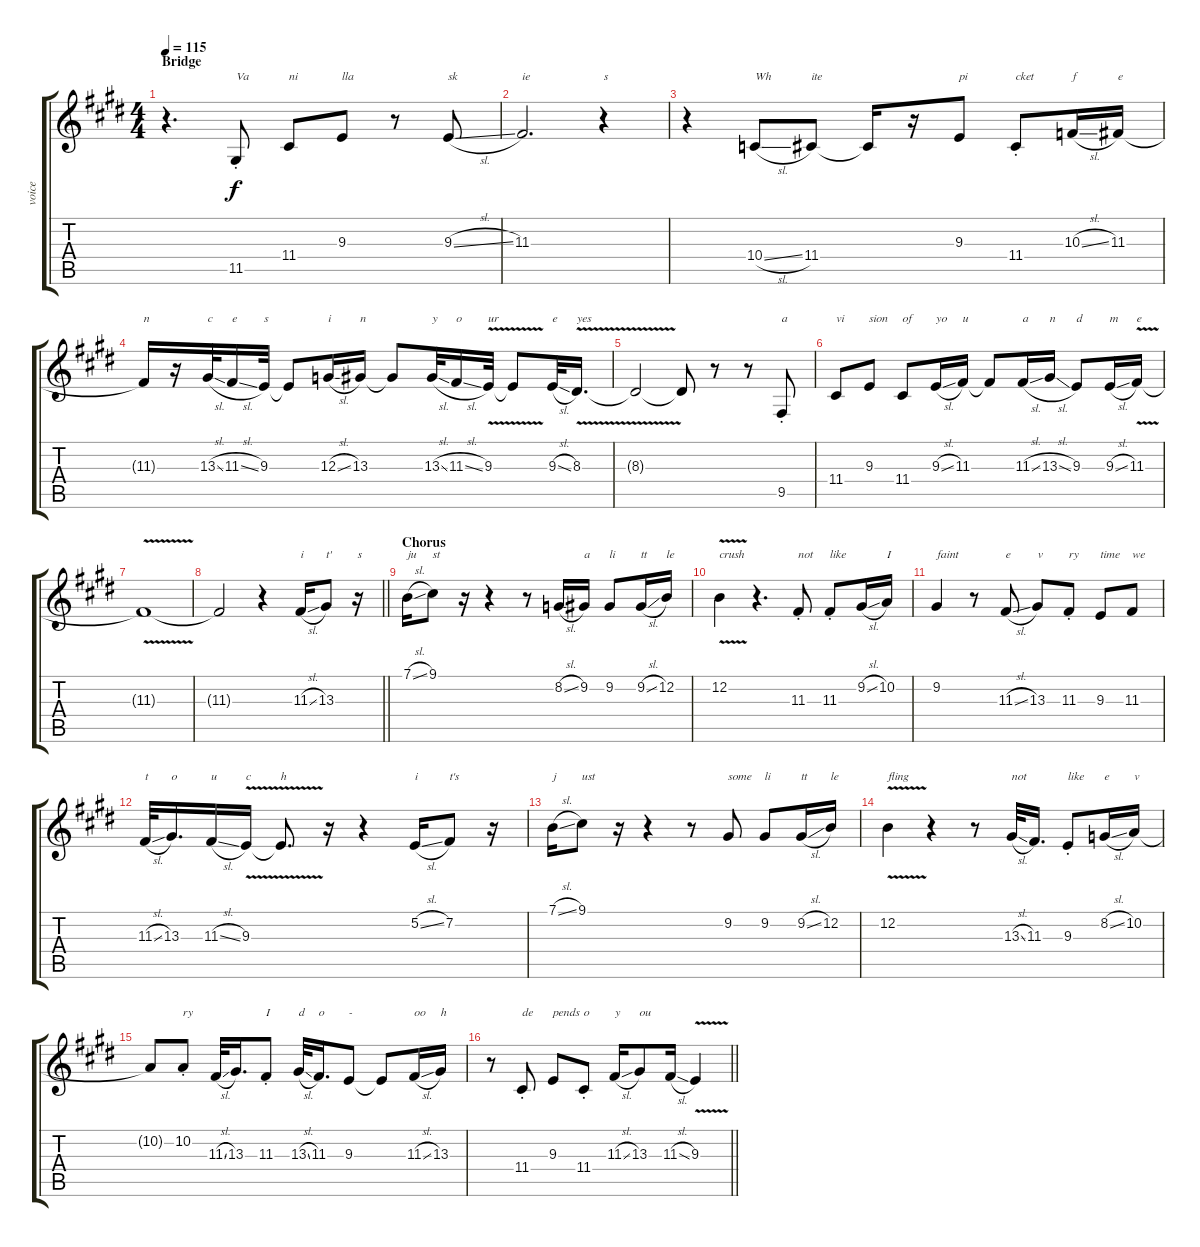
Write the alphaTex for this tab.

\track ("voice" "voice") {instrument lead1square}
\staff {score tabs}
\tuning (E4 B3 G3 D3 A2 E2) {hide}
\ts (4 4)
\section ("" "Bridge")
\tempo 115
\clef g2
\ks c#minor
r.4{d dy f} 11.5{st}.8{txt "Va"} 11.4.8{txt "ni"} 9.3.8{txt "lla"} r.8 9.3{sl}.8{txt "sk"} |
11.3.2{d txt "ie"} r.4{txt "s"} |
r.4 10.4{sl}.8{txt "Wh"} 11.4.8{txt "ite"} 11.4{t}.16 r.16 9.3.8{txt "pi"} 11.4{st}.8{txt "cket"} 10.3{sl}.16{txt "f"} 11.3.16{txt "e"} |
11.3{t}.16{txt "n"} r.16 13.3{sl}.32{txt "c"} 11.3{sl}.16{txt "e"} 9.3.32{txt "s"} 9.3{t}.8 12.3{sl}.16{txt "i"} 13.3.16{txt "n"} 13.3{t}.8 13.3{sl}.32{txt "y"} 11.3{sl}.16{txt "o"} 9.3{v}.32{txt "ur"} 9.3{t}.8 9.3{sl}.32{txt "e"} 8.3{v}.16{d txt "yes"} |
8.3{t}.2 8.3{t}.8 r.8 r.8 9.5{st}.8{txt "a"} |
11.4.8{txt "vi"} 9.3.8{txt "sion"} 11.4.8{txt "of"} 9.3{sl}.16{txt "yo"} 11.3.16{txt "u"} 11.3{t}.8 11.3{sl}.16{txt "a"} 13.3{sl}.16{txt "n"} 9.3.8{txt "d"} 9.3{sl}.16{txt "m"} 11.3{v}.16{txt "e"} |
11.3{t}.1 |
\barLineRight lightlight
11.3{t}.2 r.4 11.3{sl}.16{txt "i"} 13.3.8{txt "t'"} r.16{txt "s"} |
\section ("" "Chorus")
7.1{sl}.16{txt "ju"} 9.1.8{txt "st"} r.16 r.4 r.8 8.2{sl}.16 9.2.16{txt "a"} 9.2.8{txt "li"} 9.2{sl}.16{txt "tt"} 12.2.16{txt "le"} |
12.2{v}.4{txt "crush"} r.4{d} 11.3{st}.8{txt "not"} 11.3{st}.8{txt "like"} 9.2{sl}.16 10.2.16{txt "I"} |
9.2.4{txt "faint"} r.8 11.3{sl}.8{txt "e"} 13.3.8{txt "v"} 11.3{st}.8{txt "ry"} 9.3.8{txt "time"} 11.3.8{txt "we"} |
11.3{sl}.32{txt "t"} 13.3.16{d txt "o"} 11.3{sl}.16{txt "u"} 9.3{v}.16{txt "c"} 9.3{v t}.8{d txt "h"} r.16 r.4 5.2{sl}.16{txt "i"} 7.2.8{txt "t's"} r.16 |
7.1{sl}.16{txt "j"} 9.1.8{txt "ust"} r.16 r.4 r.8 9.2.8{txt "some"} 9.2.8{txt "li"} 9.2{sl}.16{txt "tt"} 12.2.16{txt "le"} |
12.2{v}.4{txt "fling"} r.4 r.8 13.3{sl}.32{txt "not"} 11.3.16{d} 9.3{st}.8{txt "like"} 8.2{sl}.16{txt "e"} 10.2.16{txt "v"} |
10.2{t}.8 10.2{st}.8{txt "ry"} 11.3{sl}.32 13.3.16{d} 11.3{st}.8{txt "I"} 13.3{sl}.32{txt "d"} 11.3.16{d txt "o"} 9.3.8{txt "-"} 9.3{t}.8 11.3{sl}.16{txt "oo"} 13.3.16{txt "h"} |
\barLineRight lightlight
r.8 11.4{st}.8{txt "de"} 9.3.8{txt "pends"} 11.4{st}.8{txt "o"} 11.3{sl}.16{txt "y"} 13.3.8{txt "ou"} 11.3{sl}.16 9.3{v}.4
